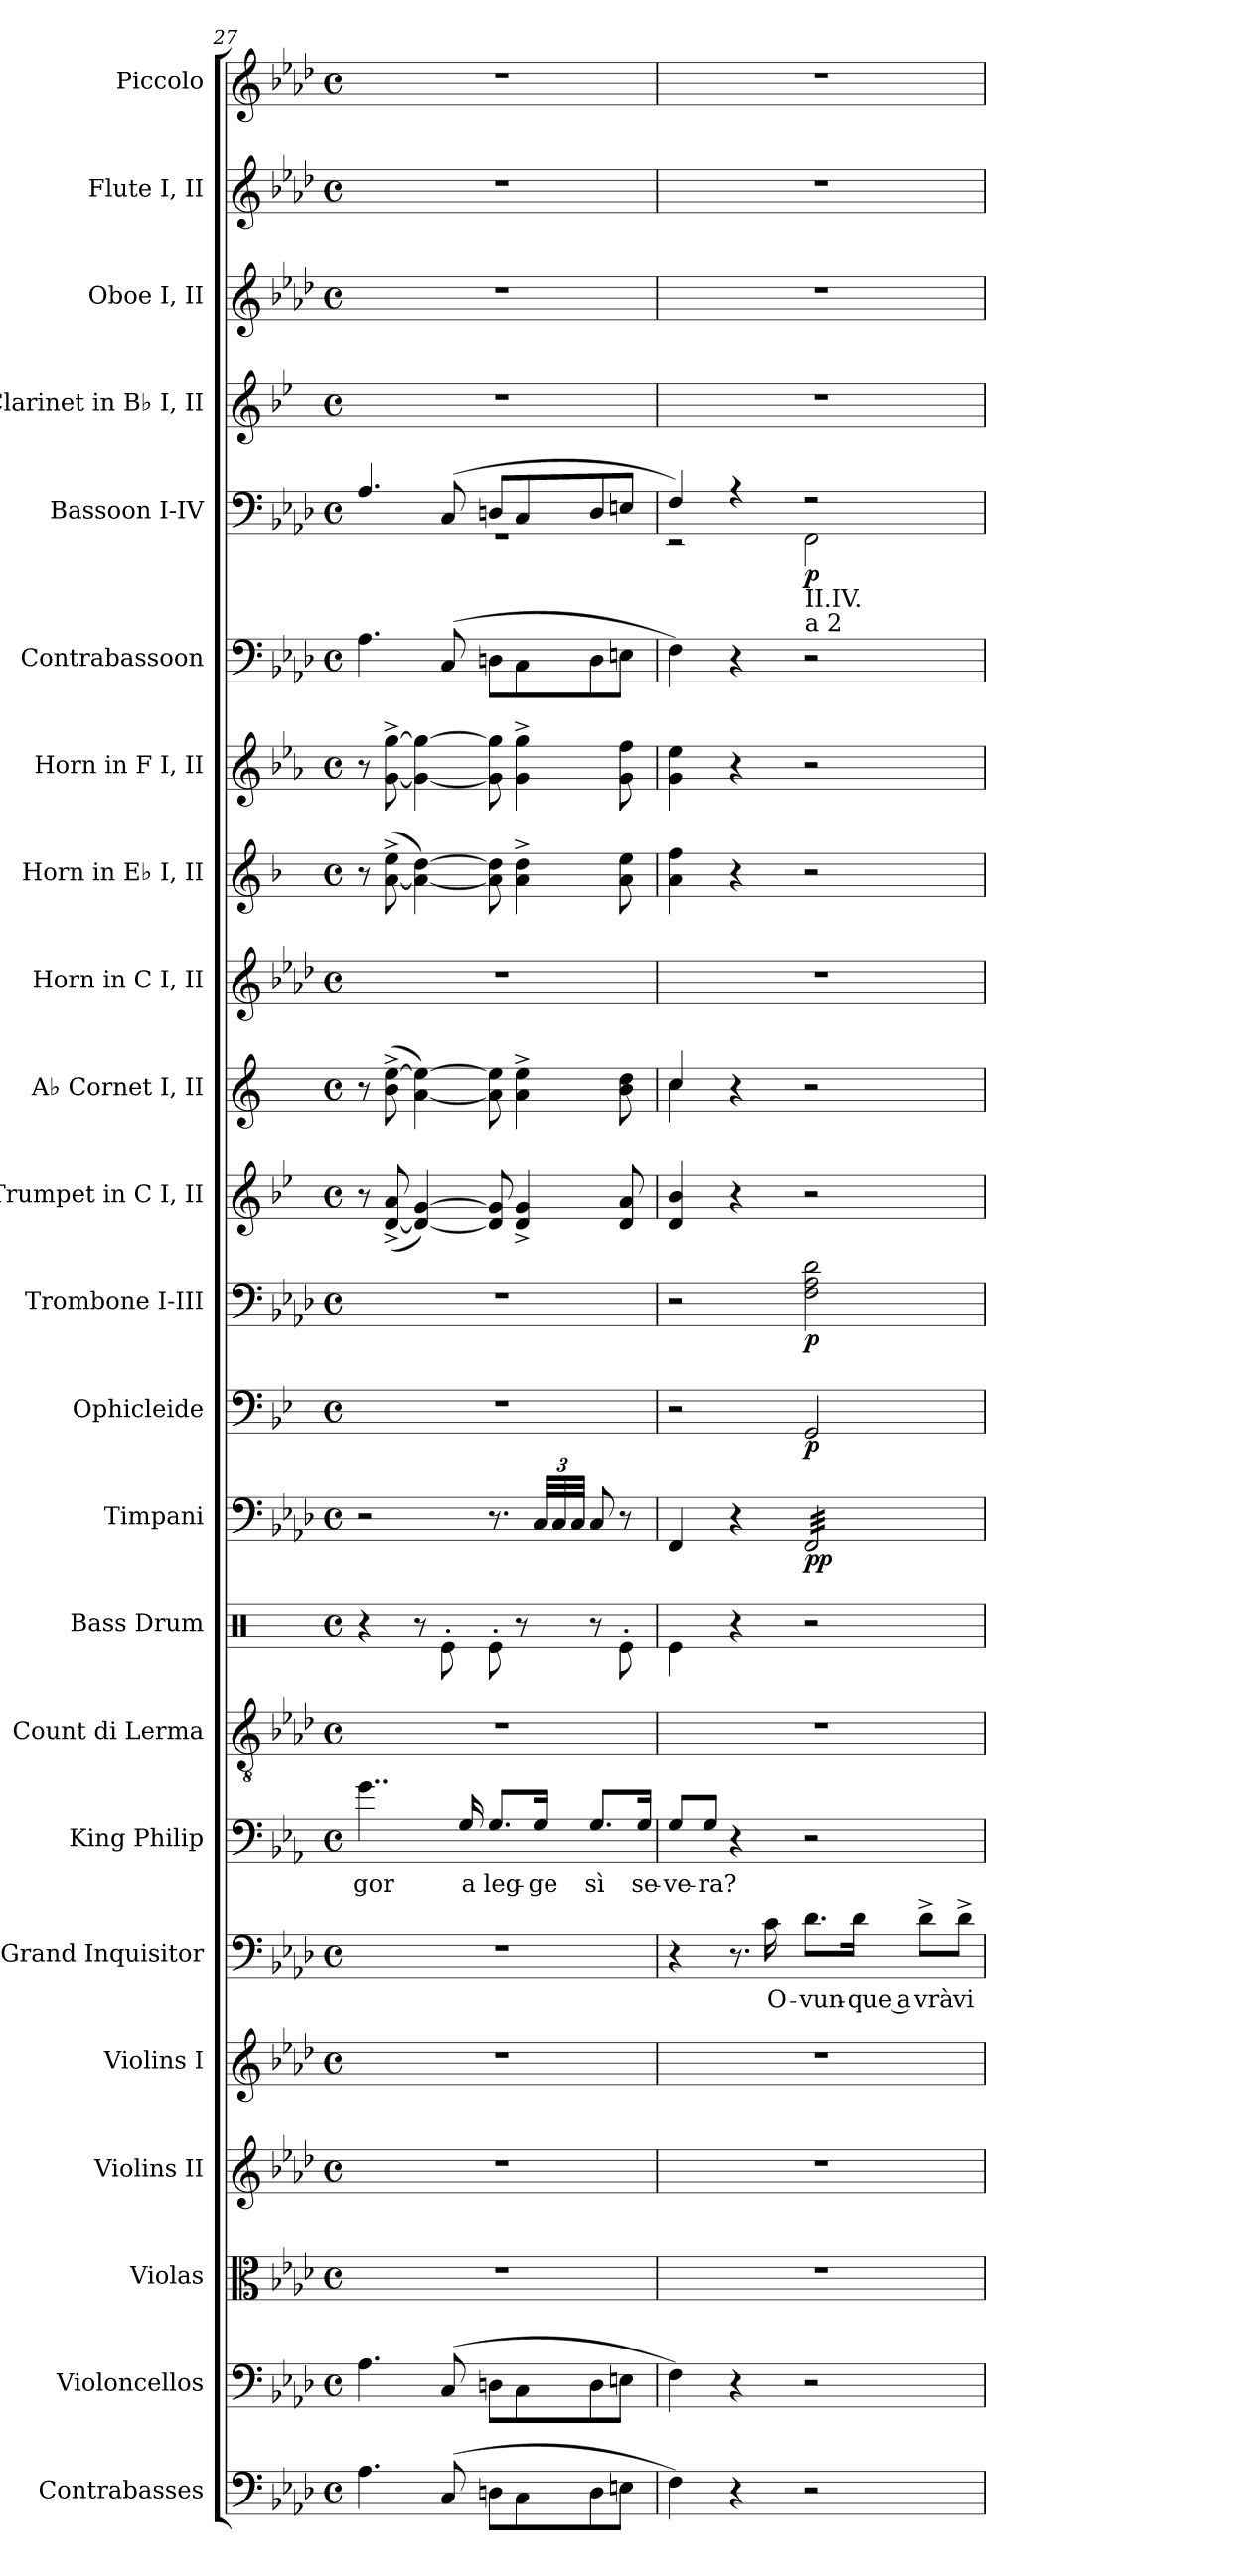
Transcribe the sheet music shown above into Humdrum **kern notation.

**kern	**kern	**kern	**kern	**kern	**kern	**text	**kern	**text	**kern	**kern	**kern	**dynam	**kern	**dynam	**kern	**dynam	**kern	**kern	**kern	**kern	**kern	**kern	**kern	**dynam	**kern	**kern	**kern	**kern
*part23	*part22	*part21	*part20	*part19	*part18	*part18	*part17	*part17	*part16	*part15	*part14	*part14	*part13	*part13	*part12	*part12	*part11	*part10	*part9	*part8	*part7	*part6	*part5	*part5	*part4	*part3	*part2	*part1
*staff23	*staff22	*staff21	*staff20	*staff19	*staff18	*staff18	*staff17	*staff17	*staff16	*staff15	*staff14	*staff14	*staff13	*staff13	*staff12	*staff12	*staff11	*staff10	*staff9	*staff8	*staff7	*staff6	*staff5	*staff5	*staff4	*staff3	*staff2	*staff1
*I"Contrabasses	*I"Violoncellos	*I"Violas	*I"Violins II	*I"Violins I	*I"Grand Inquisitor	*	*I"King Philip	*	*I"Count di Lerma	*I"Bass Drum	*I"Timpani	*	*I"Ophicleide	*	*I"Trombone I-III	*	*I"Trumpet in C I, II	*I"A♭ Cornet I, II	*I"Horn in C I, II	*I"Horn in E♭ I, II	*I"Horn in F I, II	*I"Contrabassoon	*I"Bassoon I-IV	*	*I"Clarinet in B♭ I, II	*I"Oboe I, II	*I"Flute I, II	*I"Piccolo
*I'Cb.	*I'Vc.	*I'Vla.	*I'Vln. II	*I'Vln. I	*I'G.I.	*	*I'K.P.	*	*I'di L.	*I'BD	*I'Timp.	*	*I'Oph.	*	*I'Tbn. I-III	*	*	*I'A ♭ Cnt. I, II	*	*	*	*I'Cbsn.	*I'Bsn. I-IV	*	*	*I'Ob. I, II	*I'Fl. I, II	*I'Picc.
*clefF4	*clefF4	*clefC3	*clefG2	*clefG2	*clefF4	*	*clefF4	*	*clefGv2	*clefX	*clefF4	*	*clefF4	*	*clefF4	*	*clefG2	*clefG2	*clefG2	*clefG2	*clefG2	*clefF4	*clefF4	*	*clefG2	*clefG2	*clefG2	*clefG2
*ITrd7c12	*	*	*	*	*	*	*ITrd4c7	*	*	*	*	*	*ITrd1c2	*	*	*	*ITrd1c2	*ITrd2c4	*ITrd7c12	*ITrd5c9	*ITrd4c7	*ITrd7c12	*	*	*ITrd1c2	*	*	*ITrd-7c-12
*k[b-e-a-d-]	*k[b-e-a-d-]	*k[b-e-a-d-]	*k[b-e-a-d-]	*k[b-e-a-d-]	*k[b-e-a-d-]	*	*k[b-e-a-d-]	*	*k[b-e-a-d-]	*k[]	*k[b-e-a-d-]	*	*k[b-e-a-d-]	*	*k[b-e-a-d-]	*	*k[b-e-a-d-]	*k[b-e-a-d-]	*k[b-e-a-d-]	*k[b-e-a-d-]	*k[b-e-a-d-]	*k[b-e-a-d-]	*k[b-e-a-d-]	*	*k[b-e-a-d-]	*k[b-e-a-d-]	*k[b-e-a-d-]	*k[b-e-a-d-]
*M4/4	*M4/4	*M4/4	*M4/4	*M4/4	*M4/4	*	*M4/4	*	*M4/4	*M4/4	*M4/4	*	*M4/4	*	*M4/4	*	*M4/4	*M4/4	*M4/4	*M4/4	*M4/4	*M4/4	*M4/4	*	*M4/4	*M4/4	*M4/4	*M4/4
*met(c)	*met(c)	*met(c)	*met(c)	*met(c)	*met(c)	*	*met(c)	*	*met(c)	*met(c)	*met(c)	*	*met(c)	*	*met(c)	*	*met(c)	*met(c)	*met(c)	*met(c)	*met(c)	*met(c)	*met(c)	*	*met(c)	*met(c)	*met(c)	*met(c)
=27	=27	=27	=27	=27	=27	=27	=27	=27	=27	=27	=27	=27	=27	=27	=27	=27	=27	=27	=27	=27	=27	=27	=27	=27	=27	=27	=27	=27
!	!	!	!	!	!	!	!	!LO:LY:b	!	!	!	!	!	!	!	!	!	!	!	!	!	!	!	!	!	!	!	!
*	*	*	*	*	*	*	*	*	*	*	*	*	*	*	*	*	*	*	*	*	*	*	*^	*	*	*	*	*
4.AA-\	4.A-\	1r	1r	1r	1r	.	4..c\	-gor	1r	4r	2r	.	1r	.	1r	.	8r	8r	1r	8r	8r	4.AA-\	4.A-/	1r	.	1r	1r	1r	1r
.	.	.	.	.	.	.	.	.	.	.	.	.	.	.	.	.	(>[8c/^ 8g/^	(<8g\^ [8cc\^	.	(>[8c\^ 8g\^	[8c\^ [8cc\^	.	.	.	.	.	.	.	.
.	.	.	.	.	.	.	.	.	.	8r	.	.	.	.	.	.	4c/_ [4f/)	[4f\ 4cc\_)	.	4c\_ [4f\)	4c\_ 4cc\_	.	.	.	.	.	.	.	.
(>8CC/	(>8C/	.	.	.	.	.	.	.	.	8Re'\	.	.	.	.	.	.	.	.	.	.	.	(>8CC/	(>8C/	.	.	.	.	.	.
!	!	!	!	!	!	!	!	!LO:LY:b	!	!	!	!	!	!	!	!	!	!	!	!	!	!	!	!	!	!	!	!	!
.	.	.	.	.	.	.	16C/	a	.	.	.	.	.	.	.	.	.	.	.	.	.	.	.	.	.	.	.	.	.
!	!	!	!	!	!	!	!	!LO:LY:b	!	!	!	!	!	!	!	!	!	!	!	!	!	!	!	!	!	!	!	!	!
8DDn\L	8Dn\L	.	.	.	.	.	8.C/L	leg-	.	8Re'\	8.r	.	.	.	.	.	8c/] 8f/]	8f\] 8cc\]	.	8c\] 8f\]	8c\] 8cc\]	8DDn\L	8Dn/L	.	.	.	.	.	.
8CC\	8C\	.	.	.	.	.	.	.	.	8r	.	.	.	.	.	.	4c/^ 4f/^	4f\^ 4cc\^	.	4c\^ 4f\^	4c\^ 4cc\^	8CC\	8C/	.	.	.	.	.	.
!	!	!	!	!	!	!	!	!LO:LY:b	!	!	!	!	!	!	!	!	!	!	!	!	!	!	!	!	!	!	!	!	!
*	*	*	*	*	*	*	*	*	*	*	*Xbrackettup	*	*	*	*	*	*	*	*	*	*	*	*	*	*	*	*	*	*
.	.	.	.	.	.	.	16C/Jk	-ge	.	.	48C/LLL	.	.	.	.	.	.	.	.	.	.	.	.	.	.	.	.	.	.
.	.	.	.	.	.	.	.	.	.	.	48C/	.	.	.	.	.	.	.	.	.	.	.	.	.	.	.	.	.	.
.	.	.	.	.	.	.	.	.	.	.	48C/JJJ	.	.	.	.	.	.	.	.	.	.	.	.	.	.	.	.	.	.
!	!	!	!	!	!	!	!	!LO:LY:b	!	!	!	!	!	!	!	!	!	!	!	!	!	!	!	!	!	!	!	!	!
8DD\	8D\	.	.	.	.	.	8.C/L	sì	.	8r	8C/	.	.	.	.	.	.	.	.	.	.	8DD\	8D/	.	.	.	.	.	.
8EEn\J	8En\J	.	.	.	.	.	.	.	.	8Re'\	8r	.	.	.	.	.	8c/ 8g/	8g\ 8b-\	.	8c\ 8g\	8c\ 8b-\	8EEn\J	8En/J	.	.	.	.	.	.
!	!	!	!	!	!	!	!	!LO:LY:b	!	!	!	!	!	!	!	!	!	!	!	!	!	!	!	!	!	!	!	!	!
.	.	.	.	.	.	.	16C/Jk	se-	.	.	.	.	.	.	.	.	.	.	.	.	.	.	.	.	.	.	.	.	.
!!LO:PB:g=z
=28	=28	=28	=28	=28	=28	=28	=28	=28	=28	=28	=28	=28	=28	=28	=28	=28	=28	=28	=28	=28	=28	=28	=28	=28	=28	=28	=28	=28	=28
!	!	!	!	!	!	!	!	!LO:LY:b	!	!	!	!	!	!	!	!	!	!	!	!	!	!	!	!	!	!	!	!	!
*	*	*	*	*	*	*	*	*	*	*	*	*	*	*	*	*	*	*^	*	*	*	*	*	*	*	*	*	*	*
4FF\)	4F\)	1r	1r	1r	4r	.	8C/L	-ve-	1r	4Re\	4FF/	.	2r	.	2r	.	4c/ 4a-/	4a-/	4a-\	1r	4c\ 4a-\	4c\ 4a-\	4FF\)	4F/)	2r	.	1r	1r	1r	1r
!	!	!	!	!	!	!	!	!LO:LY:b	!	!	!	!	!	!	!	!	!	!	!	!	!	!	!	!	!	!	!	!	!	!
.	.	.	.	.	.	.	8C/J	-ra?	.	.	.	.	.	.	.	.	.	.	.	.	.	.	.	.	.	.	.	.	.	.
4r	4r	.	.	.	8.r	.	4r	.	.	4r	4r	.	.	.	.	.	4r	4r	4ryy	.	4r	4r	4r	4r	.	.	.	.	.	.
!	!	!	!	!	!	!LO:LY:b	!	!	!	!	!	!	!	!	!	!	!	!	!	!	!	!	!	!	!	!	!	!	!	!
.	.	.	.	.	16c\	O-	.	.	.	.	.	.	.	.	.	.	.	.	.	.	.	.	.	.	.	.	.	.	.	.
!	!	!	!	!	!	!	!	!	!	!	!	!	!	!	!	!	!	!	!	!	!	!	!	!LO:TX:b:t=II.IV.	!	!	!	!	!	!
!	!	!	!	!	!	!	!	!	!	!	!	!	!	!	!	!	!	!	!	!	!	!	!	!LO:TX:b:t=a 2	!	!	!	!	!	!
!	!	!	!	!	!	!LO:LY:b	!	!	!	!	!	!LO:DY:b	!	!LO:DY:b	!	!LO:DY:b	!	!	!	!	!	!	!	!	!	!LO:DY:b	!	!	!	!
*	*	*	*	*	*	*	*	*	*	*	*tremolo	*	*	*	*	*	*	*	*	*	*	*	*	*	*	*	*	*	*	*
2r	2r	.	.	.	8.d-\L	-vun-	2r	.	.	2r	32FF/LLL	pp	2FF/	p	2F\ 2A-i\ 2d-i\	p	2r	2r	2ryy	.	2r	2r	2r	2r	2FF\	p	.	.	.	.
.	.	.	.	.	.	.	.	.	.	.	32FF/	.	.	.	.	.	.	.	.	.	.	.	.	.	.	.	.	.	.	.
.	.	.	.	.	.	.	.	.	.	.	32FF/	.	.	.	.	.	.	.	.	.	.	.	.	.	.	.	.	.	.	.
.	.	.	.	.	.	.	.	.	.	.	32FF/	.	.	.	.	.	.	.	.	.	.	.	.	.	.	.	.	.	.	.
.	.	.	.	.	.	.	.	.	.	.	32FF/	.	.	.	.	.	.	.	.	.	.	.	.	.	.	.	.	.	.	.
.	.	.	.	.	.	.	.	.	.	.	32FF/	.	.	.	.	.	.	.	.	.	.	.	.	.	.	.	.	.	.	.
!	!	!	!	!	!	!LO:LY:b	!	!	!	!	!	!	!	!	!	!	!	!	!	!	!	!	!	!	!	!	!	!	!	!
.	.	.	.	.	16d-\Jk	que a	.	.	.	.	32FF/	.	.	.	.	.	.	.	.	.	.	.	.	.	.	.	.	.	.	.
.	.	.	.	.	.	.	.	.	.	.	32FF/	.	.	.	.	.	.	.	.	.	.	.	.	.	.	.	.	.	.	.
!	!	!	!	!	!	!LO:LY:b	!	!	!	!	!	!	!	!	!	!	!	!	!	!	!	!	!	!	!	!	!	!	!	!
.	.	.	.	.	8d-^\L	-vrà	.	.	.	.	32FF/	.	.	.	.	.	.	.	.	.	.	.	.	.	.	.	.	.	.	.
.	.	.	.	.	.	.	.	.	.	.	32FF/	.	.	.	.	.	.	.	.	.	.	.	.	.	.	.	.	.	.	.
.	.	.	.	.	.	.	.	.	.	.	32FF/	.	.	.	.	.	.	.	.	.	.	.	.	.	.	.	.	.	.	.
.	.	.	.	.	.	.	.	.	.	.	32FF/	.	.	.	.	.	.	.	.	.	.	.	.	.	.	.	.	.	.	.
!	!	!	!	!	!	!LO:LY:b	!	!	!	!	!	!	!	!	!	!	!	!	!	!	!	!	!	!	!	!	!	!	!	!
.	.	.	.	.	8d-^\J	vi-	.	.	.	.	32FF/	.	.	.	.	.	.	.	.	.	.	.	.	.	.	.	.	.	.	.
.	.	.	.	.	.	.	.	.	.	.	32FF/	.	.	.	.	.	.	.	.	.	.	.	.	.	.	.	.	.	.	.
.	.	.	.	.	.	.	.	.	.	.	32FF/	.	.	.	.	.	.	.	.	.	.	.	.	.	.	.	.	.	.	.
.	.	.	.	.	.	.	.	.	.	.	32FF/JJJ	.	.	.	.	.	.	.	.	.	.	.	.	.	.	.	.	.	.	.
*	*	*	*	*	*	*	*	*	*	*	*Xtremolo	*	*	*	*	*	*	*	*	*	*	*	*	*	*	*	*	*	*	*
*	*	*	*	*	*	*	*	*	*	*	*	*	*	*	*	*	*	*v	*v	*	*	*	*	*v	*v	*	*	*	*	*
=	=	=	=	=	=	=	=	=	=	=	=	=	=	=	=	=	=	=	=	=	=	=	=	=	=	=	=	=
*-	*-	*-	*-	*-	*-	*-	*-	*-	*-	*-	*-	*-	*-	*-	*-	*-	*-	*-	*-	*-	*-	*-	*-	*-	*-	*-	*-	*-
